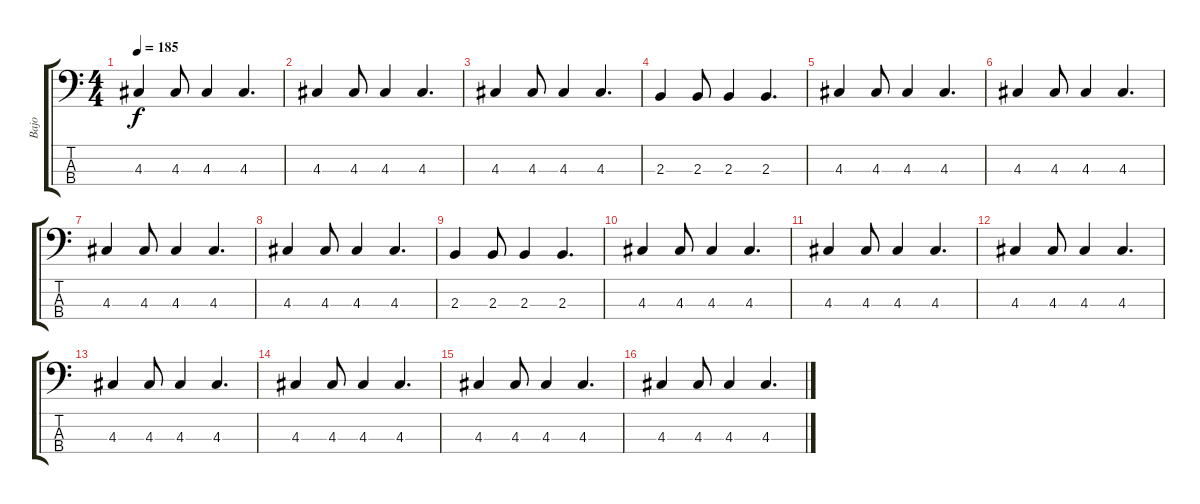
\track ("Bajo" "Bajo") {instrument electricbasspick}
\staff {score tabs}
\tuning (G2 D2 A1 E1) {hide}
\ts (4 4)
\tempo 185
\clef f4
\ks c
4.3.4{dy f} 4.3.8 4.3.4 4.3.4{d} |
4.3.4 4.3.8 4.3.4 4.3.4{d} |
4.3.4 4.3.8 4.3.4 4.3.4{d} |
2.3.4 2.3.8 2.3.4 2.3.4{d} |
4.3.4 4.3.8 4.3.4 4.3.4{d} |
4.3.4 4.3.8 4.3.4 4.3.4{d} |
4.3.4 4.3.8 4.3.4 4.3.4{d} |
4.3.4 4.3.8 4.3.4 4.3.4{d} |
2.3.4 2.3.8 2.3.4 2.3.4{d} |
4.3.4 4.3.8 4.3.4 4.3.4{d} |
4.3.4 4.3.8 4.3.4 4.3.4{d} |
4.3.4 4.3.8 4.3.4 4.3.4{d} |
4.3.4 4.3.8 4.3.4 4.3.4{d} |
4.3.4 4.3.8 4.3.4 4.3.4{d} |
4.3.4 4.3.8 4.3.4 4.3.4{d} |
4.3.4 4.3.8 4.3.4 4.3.4{d}
